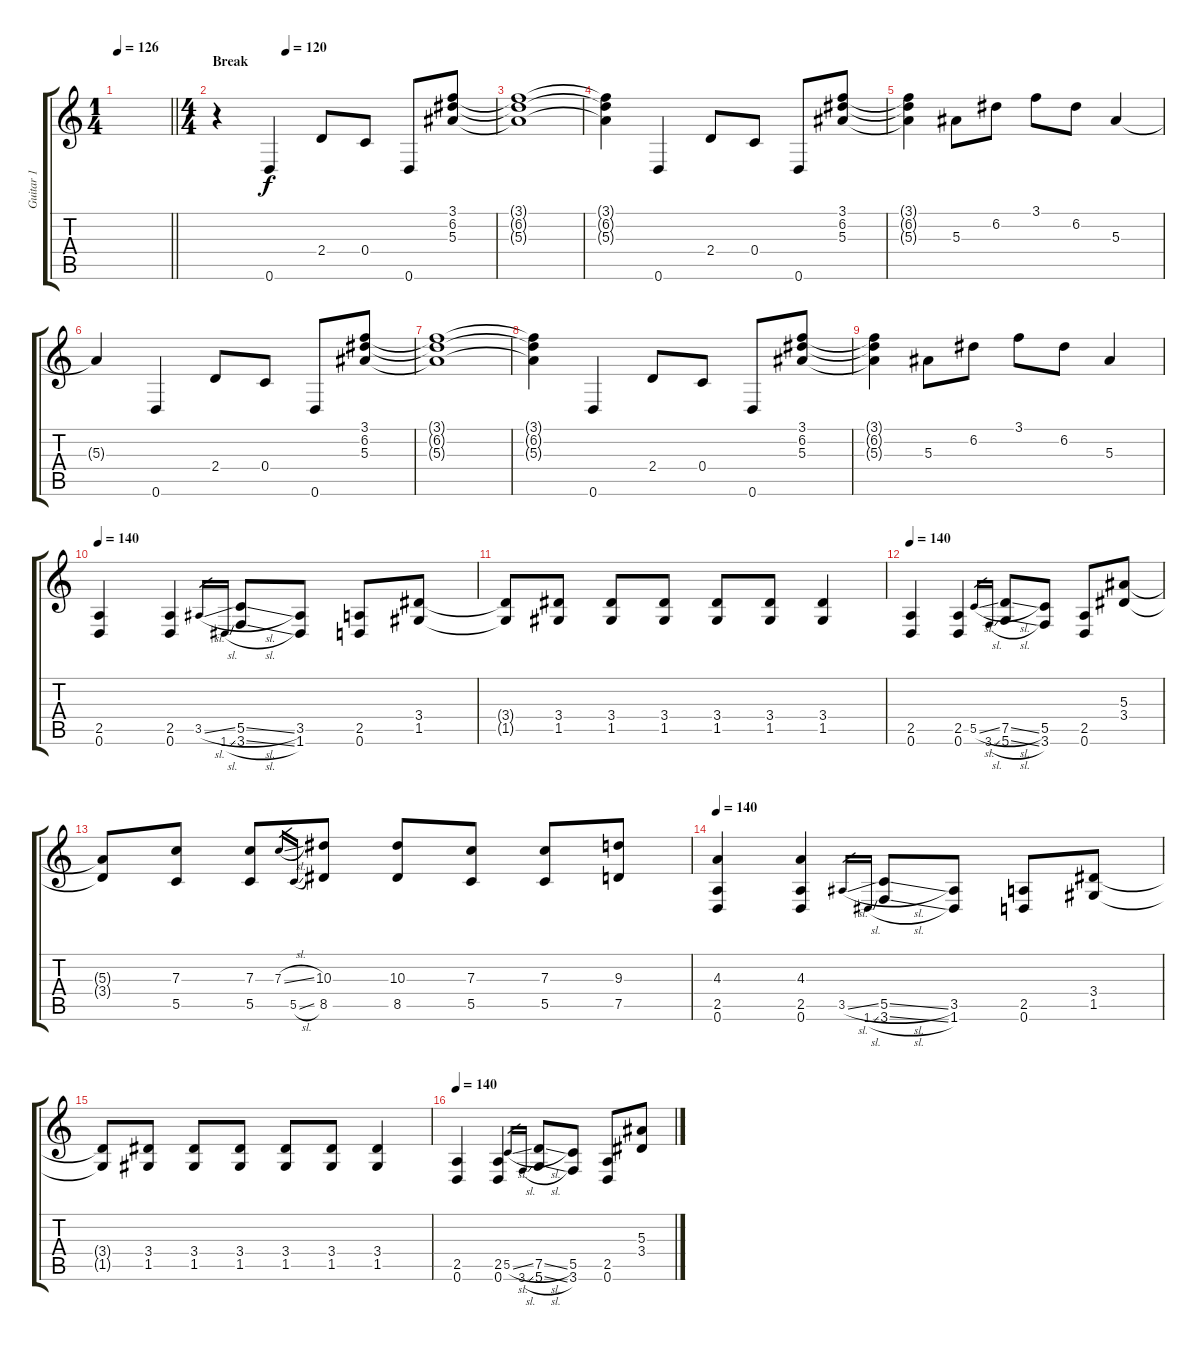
\track ("Guitar 1" "Guitar 1") {instrument distortionguitar}
\staff {score tabs}
\tuning (D4 A3 F3 C3 G2 D2) {hide}
\ts (1 4)
\tempo 126
\clef g2
\barLineRight lightlight
\ks c
|
\ts (4 4)
\section ("" "Break")
\tempo (120 0.25)
r.4 0.6.4{instrument electricguitarclean} 2.4.8 0.4.8 0.6.8 (3.1 6.2 5.3).8 |
(3.1{t} 6.2{t} 5.3{t}).1 |
(3.1{t} 6.2{t} 5.3{t}).4 0.6.4{instrument electricguitarclean} 2.4.8 0.4.8 0.6.8 (3.1 6.2 5.3).8 |
(3.1{t} 6.2{t} 5.3{t}).4 5.3.8 6.2.8 3.1.8 6.2.8 5.3.4 |
5.3{t}.4 0.6.4{instrument electricguitarclean} 2.4.8 0.4.8 0.6.8 (3.1 6.2 5.3).8 |
(3.1{t} 6.2{t} 5.3{t}).1 |
(3.1{t} 6.2{t} 5.3{t}).4 0.6.4{instrument electricguitarclean} 2.4.8 0.4.8 0.6.8 (3.1 6.2 5.3).8 |
(3.1{t} 6.2{t} 5.3{t}).4 5.3.8 6.2.8 3.1.8 6.2.8 5.3.4 |
\tempo 140
(2.5 0.6).4{instrument distortionguitar} (2.5 0.6).4 3.5{sl}.16{gr} 1.6{sl}.16{gr} (5.5{sl} 3.6{sl}).8 (3.5 1.6).8 (2.5 0.6).8 (3.4 1.5).8 |
(3.4{t} 1.5{t}).8 (3.4 1.5).8 (3.4 1.5).8 (3.4 1.5).8 (3.4 1.5).8 (3.4 1.5).8 (3.4 1.5).4 |
\tempo 140
(2.5 0.6).4{instrument distortionguitar} (2.5 0.6).4 5.5{sl}.16{gr} 3.6{sl}.16{gr} (7.5{sl} 5.6{sl}).8 (5.5 3.6).8 (2.5 0.6).8 (5.3 3.4).8 |
(5.3{t} 3.4{t}).8 (7.3 5.5).8 (7.3 5.5).8 7.3{sl}.16{gr} 5.5{sl}.16{gr} (10.3 8.5).8 (10.3 8.5).8 (7.3 5.5).8 (7.3 5.5).8 (9.3 7.5).8 |
\tempo 140
(4.3 2.5 0.6).4{instrument distortionguitar} (4.3 2.5 0.6).4 3.5{sl}.16{gr} 1.6{sl}.16{gr} (5.5{sl} 3.6{sl}).8 (3.5 1.6).8 (2.5 0.6).8 (3.4 1.5).8 |
(3.4{t} 1.5{t}).8 (3.4 1.5).8 (3.4 1.5).8 (3.4 1.5).8 (3.4 1.5).8 (3.4 1.5).8 (3.4 1.5).4 |
\tempo 140
(2.5 0.6).4{instrument distortionguitar} (2.5 0.6).4 5.5{sl}.16{gr} 3.6{sl}.16{gr} (7.5{sl} 5.6{sl}).8 (5.5 3.6).8 (2.5 0.6).8 (5.3 3.4).8
